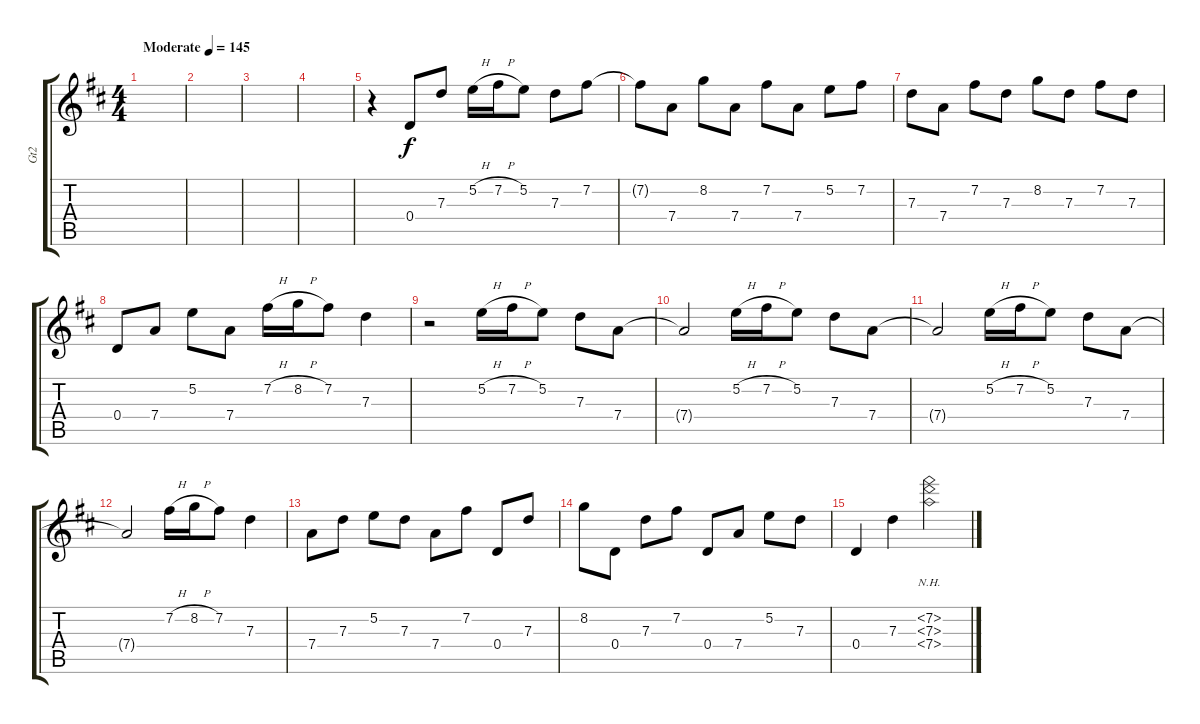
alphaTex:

\track ("       Gt2           " "       Gt2") {instrument overdrivenguitar}
\staff {score tabs}
\tuning (E4 B3 G3 D3 A2 E2) {hide}
\ts (4 4)
\tempo (145 "Moderate")
\clef g2
\ks d
|
|
|
|
r.4 0.4.8 7.3.8 5.2{h}.16 7.2{h}.16 5.2.8 7.3.8 7.2.8 |
7.2{t}.8 7.4.8 8.2.8 7.4.8 7.2.8 7.4.8 5.2.8 7.2.8 |
7.3.8 7.4.8 7.2.8 7.3.8 8.2.8 7.3.8 7.2.8 7.3.8 |
0.4.8 7.4.8 5.2.8 7.4.8 7.2{h}.16 8.2{h}.16 7.2.8 7.3.4 |
r.2 5.2{h}.16 7.2{h}.16 5.2.8 7.3.8 7.4.8 |
7.4{t}.2 5.2{h}.16 7.2{h}.16 5.2.8 7.3.8 7.4.8 |
7.4{t}.2 5.2{h}.16 7.2{h}.16 5.2.8 7.3.8 7.4.8 |
7.4{t}.2 7.2{h}.16 8.2{h}.16 7.2.8 7.3.4 |
7.4.8 7.3.8 5.2.8 7.3.8 7.4.8 7.2.8 0.4.8 7.3.8 |
8.2.8 0.4.8 7.3.8 7.2.8 0.4.8 7.4.8 5.2.8 7.3.8 |
0.4.4 7.3.4 (7.2{nh} 7.3{nh} 7.4{nh}).2
